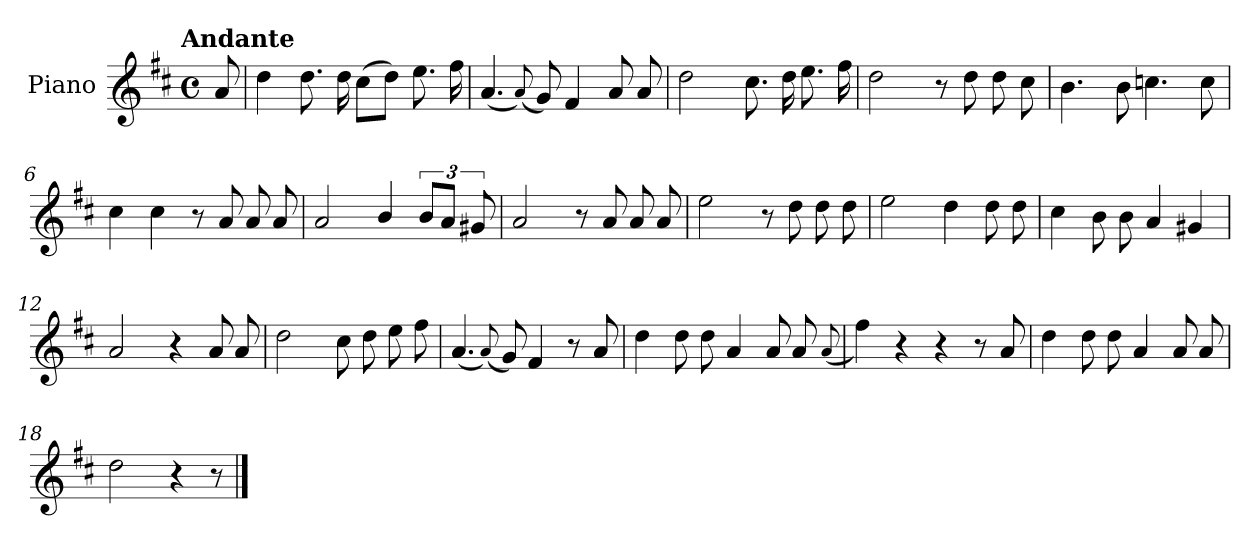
**kern
*part1
*staff1
*I"Piano
*I'Pno.
*clefG2
*k[f#c#]
!!LO:TX:omd:t=Andante
*M4/4
*met(c)
*MM91
=
8a/
=1
4dd\
8.dd\
16dd\
(>8cc#\L
8dd\J)
8.ee\
16ff#\
=2
(<4.a/
(<8qqa/)
8g/)
4f#/
8a/
8a/
=3
2dd\
8.cc#\
16dd\
8.ee\
16ff#\
!!LO:LB:g=z
=4
2dd\
8r
8dd\
8dd\
8cc#\
=5
4.b\
8b\
4.ccn\
8cc\
=6
4cc#\
4cc#\
8r
8a/
8a/
8a/
=7
2a/
4b/
12b/L
12a/J
12g#X/
=8
2a/
8r
8a/
8a/
8a/
!!LO:LB:g=z
=9
2ee\
8r
8dd\
8dd\
8dd\
=10
2ee\
4dd\
8dd\
8dd\
=11
4cc#\
8b\
8b\
4a/
4g#X/
=12
2a/
4r
8a/
8a/
=13
2dd\
8cc#\
8dd\
8ee\
8ff#\
=14
(<4.a/
(<8qqa/)
8g/)
4f#/
8r
8a/
!!LO:LB:g=z
=15
4dd\
8dd\
8dd\
4a/
8a/
8a/
(<8qqa/
=16
4ff#\)
4r
4r
8r
8a/
=17
4dd\
8dd\
8dd\
4a/
8a/
8a/
=18
2dd\
4r
8r
==
*-
